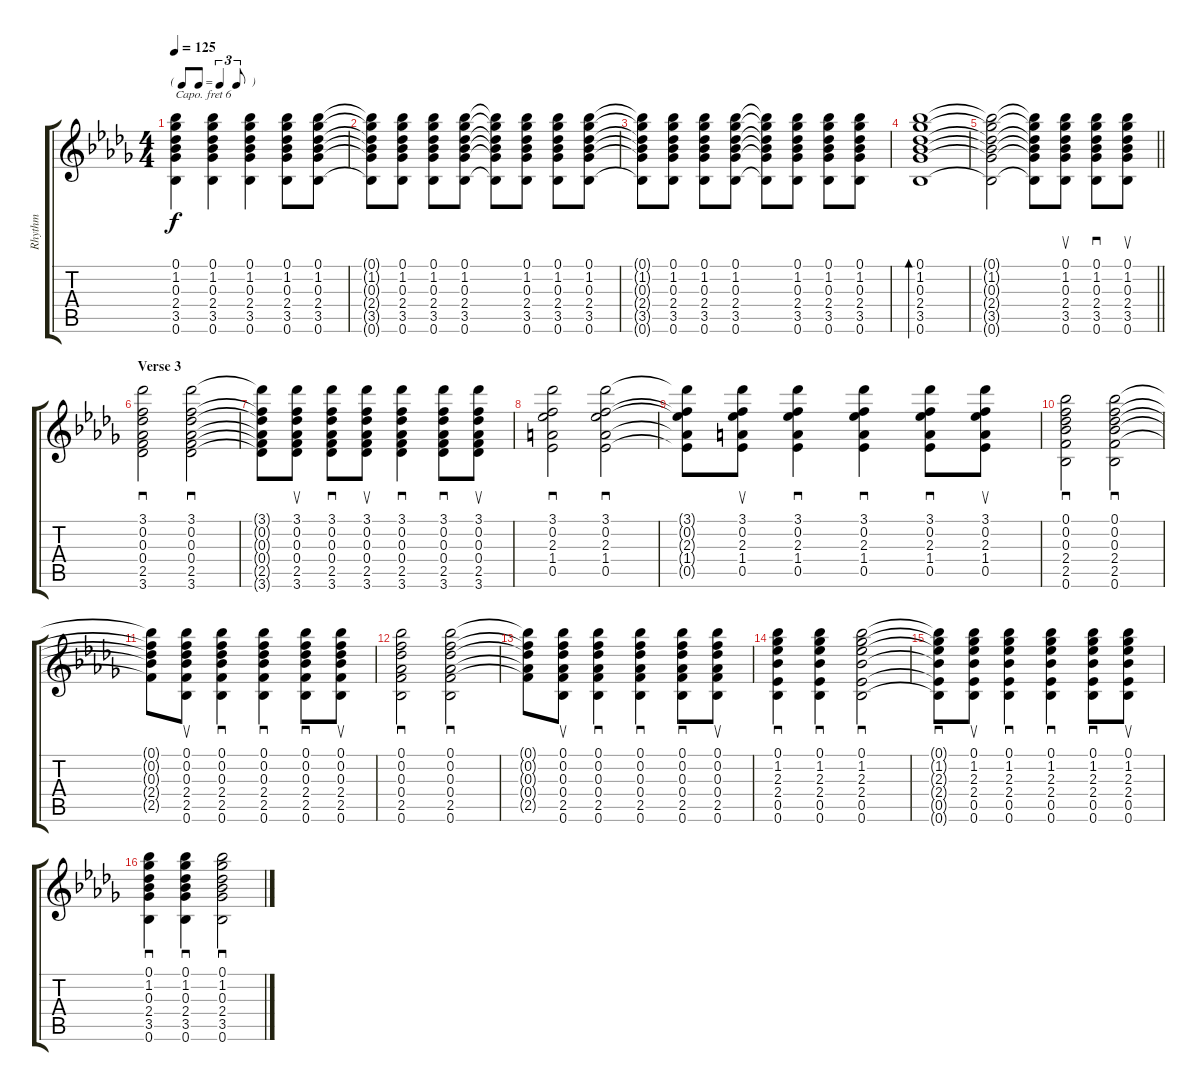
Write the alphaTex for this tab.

\track ("Rhythm" "Rhythm") {instrument acousticguitarsteel}
\staff {score tabs}
\capo 6
\tuning (E4 B3 G3 D3 A2 E2) {hide}
\ts (4 4)
\tf triplet8th
\tempo 125
\clef g2
\ks db
(0.1 1.2 0.3 2.4 3.5 0.6).4{dy f} (0.1 1.2 0.3 2.4 3.5 0.6).4 (0.1 1.2 0.3 2.4 3.5 0.6).4 (0.1 1.2 0.3 2.4 3.5 0.6).8 (0.1 1.2 0.3 2.4 3.5 0.6).8 |
(0.1{t} 1.2{t} 0.3{t} 2.4{t} 3.5{t} 0.6{t}).8 (0.1 1.2 0.3 2.4 3.5 0.6).8 (0.1 1.2 0.3 2.4 3.5 0.6).8 (0.1 1.2 0.3 2.4 3.5 0.6).8 (0.1{t} 1.2{t} 0.3{t} 2.4{t} 3.5{t} 0.6{t}).8 (0.1 1.2 0.3 2.4 3.5 0.6).8 (0.1 1.2 0.3 2.4 3.5 0.6).8 (0.1 1.2 0.3 2.4 3.5 0.6).8 |
(0.1{t} 1.2{t} 0.3{t} 2.4{t} 3.5{t} 0.6{t}).8 (0.1 1.2 0.3 2.4 3.5 0.6).8 (0.1 1.2 0.3 2.4 3.5 0.6).8 (0.1 1.2 0.3 2.4 3.5 0.6).8 (0.1{t} 1.2{t} 0.3{t} 2.4{t} 3.5{t} 0.6{t}).8 (0.1 1.2 0.3 2.4 3.5 0.6).8 (0.1 1.2 0.3 2.4 3.5 0.6).8 (0.1 1.2 0.3 2.4 3.5 0.6).8 |
(0.1 1.2 0.3 2.4 3.5 0.6).1{bd 480} |
\barLineRight lightlight
(0.1{t} 1.2{t} 0.3{t} 2.4{t} 3.5{t} 0.6{t}).2 (0.1{t} 1.2{t} 0.3{t} 2.4{t} 3.5{t} 0.6{t}).8 (0.1 1.2 0.3 2.4 3.5 0.6).8{su} (0.1 1.2 0.3 2.4 3.5 0.6).8{sd} (0.1 1.2 0.3 2.4 3.5 0.6).8{su} |
\section ("" "Verse 3")
(3.1 0.2 0.3 0.4 2.5 3.6).2{sd} (3.1 0.2 0.3 0.4 2.5 3.6).2{sd} |
(3.1{t} 0.2{t} 0.3{t} 0.4{t} 2.5{t} 3.6{t}).8 (3.1 0.2 0.3 0.4 2.5 3.6).8{su} (3.1 0.2 0.3 0.4 2.5 3.6).8{sd} (3.1 0.2 0.3 0.4 2.5 3.6).8{su} (3.1 0.2 0.3 0.4 2.5 3.6).4{sd} (3.1 0.2 0.3 0.4 2.5 3.6).8{sd} (3.1 0.2 0.3 0.4 2.5 3.6).8{su} |
(3.1 0.2 2.3 1.4 0.5).2{sd} (3.1 0.2 2.3 1.4 0.5).2{sd} |
(3.1{t} 0.2{t} 2.3{t} 1.4{t} 0.5{t}).8 (3.1 0.2 2.3 1.4 0.5).8{su} (3.1 0.2 2.3 1.4 0.5).4{sd} (3.1 0.2 2.3 1.4 0.5).4{sd} (3.1 0.2 2.3 1.4 0.5).8{sd} (3.1 0.2 2.3 1.4 0.5).8{su} |
(0.1 0.2 0.3 2.4 2.5 0.6).2{sd} (0.1 0.2 0.3 2.4 2.5 0.6).2{sd} |
(0.1{t} 0.2{t} 0.3{t} 2.4{t} 2.5{t}).8 (0.1 0.2 0.3 2.4 2.5 0.6).8{su} (0.1 0.2 0.3 2.4 2.5 0.6).4{sd} (0.1 0.2 0.3 2.4 2.5 0.6).4{sd} (0.1 0.2 0.3 2.4 2.5 0.6).8{sd} (0.1 0.2 0.3 2.4 2.5 0.6).8{su} |
(0.1 0.2 0.3 0.4 2.5 0.6).2{sd} (0.1 0.2 0.3 0.4 2.5 0.6).2{sd} |
(0.1{t} 0.2{t} 0.3{t} 0.4{t} 2.5{t}).8 (0.1 0.2 0.3 0.4 2.5 0.6).8{su} (0.1 0.2 0.3 0.4 2.5 0.6).4{sd} (0.1 0.2 0.3 0.4 2.5 0.6).4{sd} (0.1 0.2 0.3 0.4 2.5 0.6).8{sd} (0.1 0.2 0.3 0.4 2.5 0.6).8{su} |
(0.1 1.2 2.3 2.4 0.5 0.6).4{sd} (0.1 1.2 2.3 2.4 0.5 0.6).4{sd} (0.1 1.2 2.3 2.4 0.5 0.6).2{sd} |
(0.1{t} 1.2{t} 2.3{t} 2.4{t} 0.5{t} 0.6{t}).8{sd} (0.1 1.2 2.3 2.4 0.5 0.6).8{su} (0.1 1.2 2.3 2.4 0.5 0.6).4{sd} (0.1 1.2 2.3 2.4 0.5 0.6).4{sd} (0.1 1.2 2.3 2.4 0.5 0.6).8{sd} (0.1 1.2 2.3 2.4 0.5 0.6).8{su} |
(0.1 1.2 0.3 2.4 3.5 0.6).4{sd} (0.1 1.2 0.3 2.4 3.5 0.6).4{sd} (0.1 1.2 0.3 2.4 3.5 0.6).2{sd}
